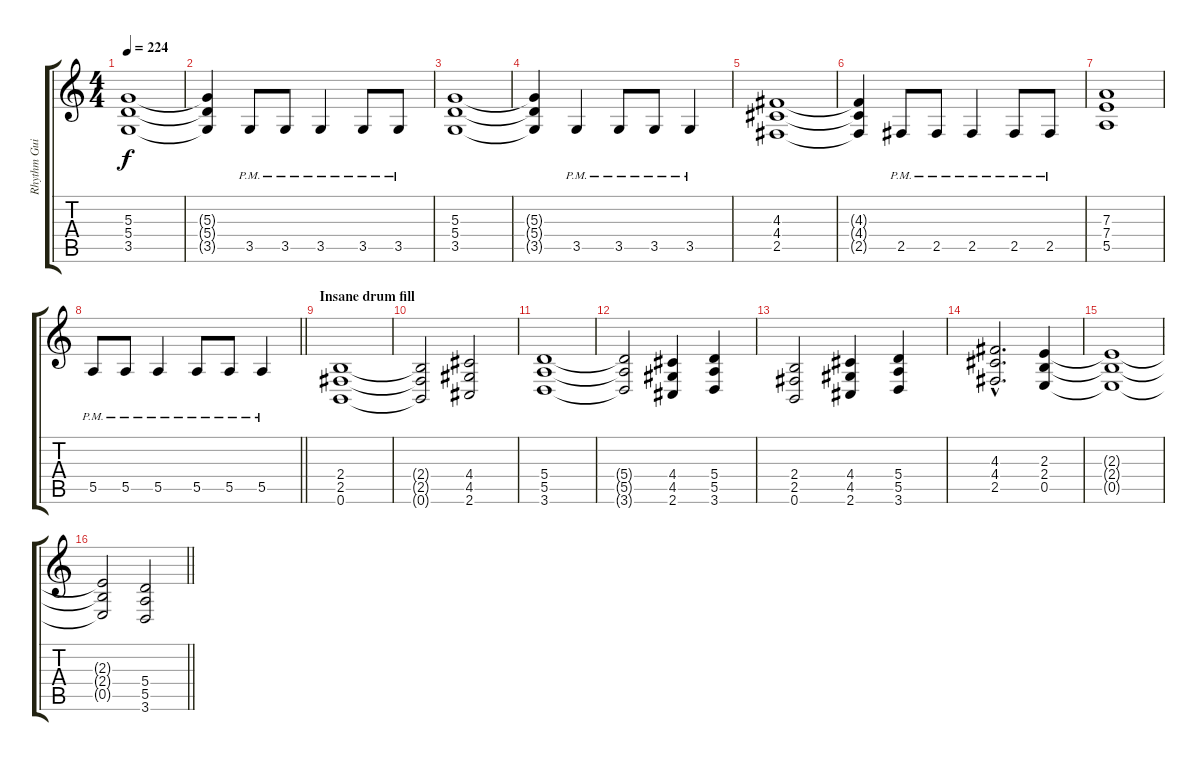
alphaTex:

\track ("Rhythm Guitar II" "Rhythm Gui") {instrument distortionguitar}
\staff {score tabs}
\tuning (B3 Gb3 D3 A2 E2 B1) {hide}
\ts (4 4)
\tempo 224
\clef g2
\ks c
(5.3 5.4 3.5).1{dy f} |
(5.3{t} 5.4{t} 3.5{t}).4 3.5{pm}.8 3.5{pm}.8 3.5{pm}.4 3.5{pm}.8 3.5{pm}.8 |
(5.3 5.4 3.5).1 |
(5.3{t} 5.4{t} 3.5{t}).4 3.5{pm}.4 3.5{pm}.8 3.5{pm}.8 3.5{pm}.4 |
(4.3 4.4 2.5).1 |
(4.3{t} 4.4{t} 2.5{t}).4 2.5{pm}.8 2.5{pm}.8 2.5{pm}.4 2.5{pm}.8 2.5{pm}.8 |
(7.3 7.4 5.5).1 |
\barLineRight lightlight
5.5{pm}.8 5.5{pm}.8 5.5{pm}.4 5.5{pm}.8 5.5{pm}.8 5.5{pm}.4 |
\section ("" "Insane drum fill")
(2.4 2.5 0.6).1 |
(2.4{t} 2.5{t} 0.6{t}).2 (4.4 4.5 2.6).2 |
(5.4 5.5 3.6).1 |
(5.4{t} 5.5{t} 3.6{t}).2 (4.4 4.5 2.6).4 (5.4 5.5 3.6).4 |
(2.4 2.5 0.6).2 (4.4 4.5 2.6).4 (5.4 5.5 3.6).4 |
(4.3{hac} 4.4{hac} 2.5{hac}).2{d} (2.3 2.4 0.5).4 |
(2.3{t} 2.4{t} 0.5{t}).1 |
\barLineRight lightlight
(2.3{t} 2.4{t} 0.5{t}).2 (5.4 5.5 3.6).2
